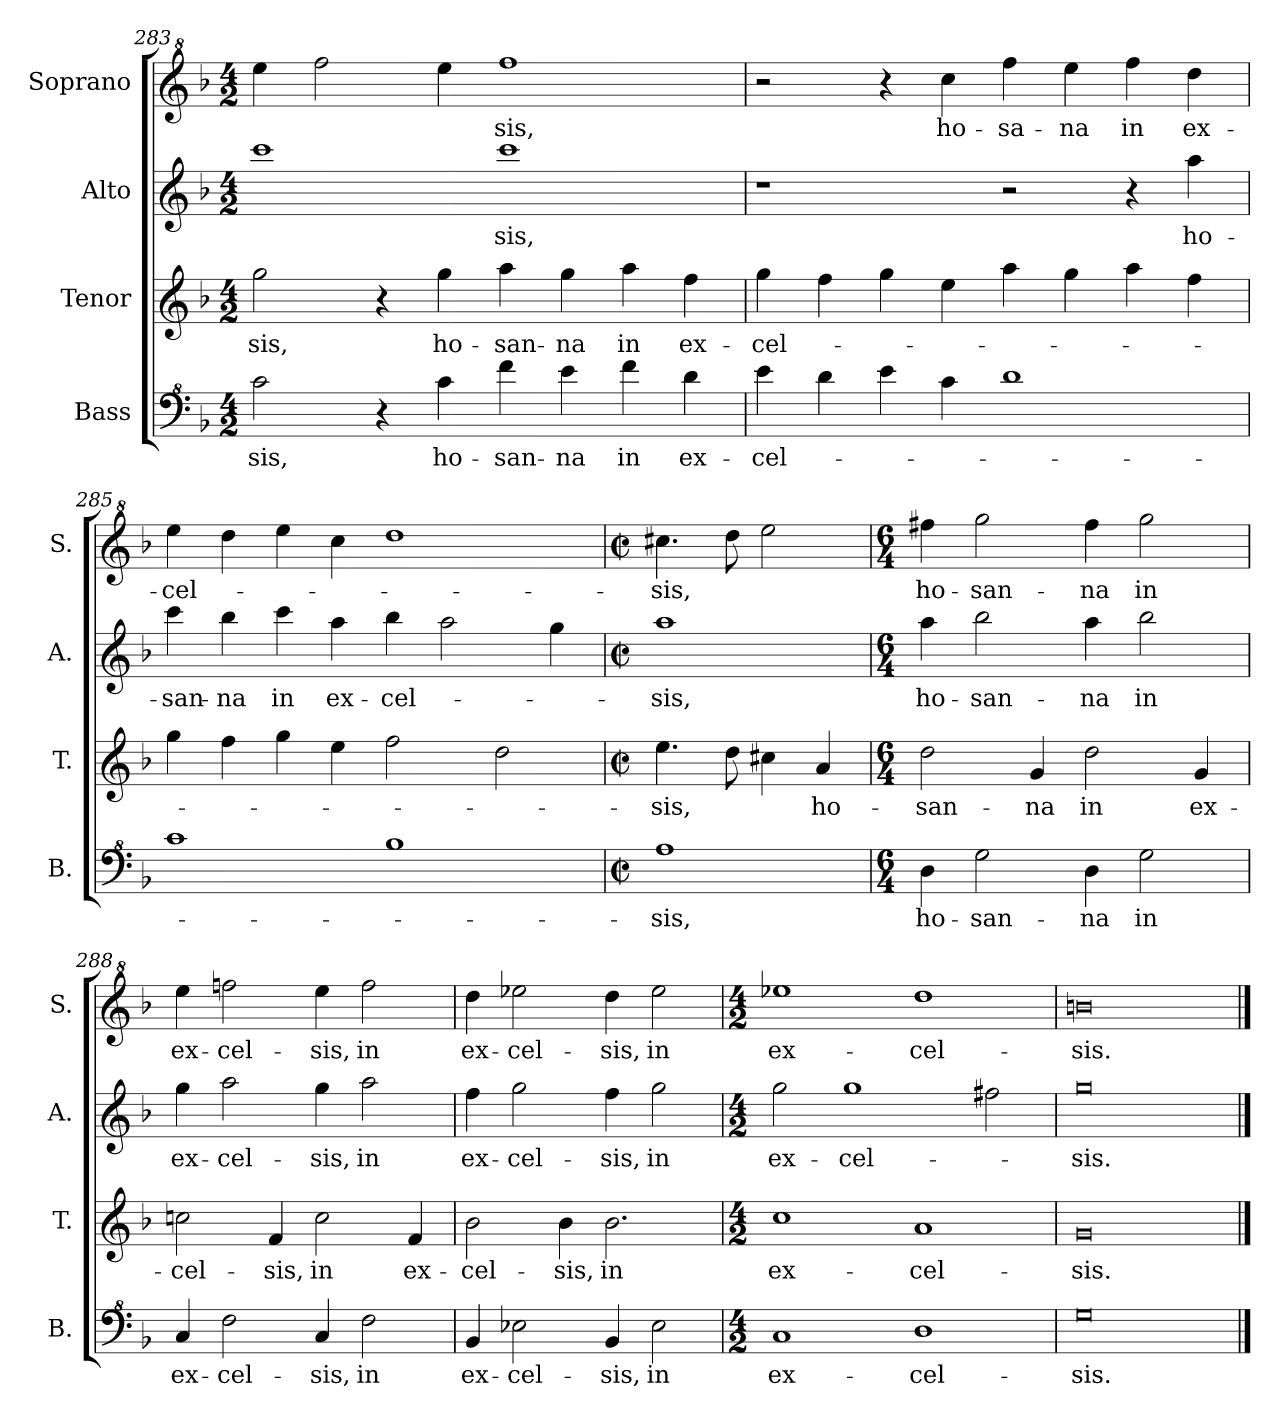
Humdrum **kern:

**kern	**text	**kern	**text	**kern	**text	**kern	**text
*part4	*part4	*part3	*part3	*part2	*part2	*part1	*part1
*staff4	*staff4	*staff3	*staff3	*staff2	*staff2	*staff1	*staff1
*I"Bass	*	*I"Tenor	*	*I"Alto	*	*I"Soprano	*
*I'B.	*	*I'T.	*	*I'A.	*	*I'S.	*
*clefF^4	*	*clefG2	*	*clefG2	*	*clefG^2	*
*k[b-]	*	*k[b-]	*	*k[b-]	*	*k[b-]	*
*M4/2	*	*M4/2	*	*M4/2	*	*M4/2	*
=283	=283	=283	=283	=283	=283	=283	=283
!	!LO:LY:b	!	!LO:LY:b	!	!	!	!
2cc\	-sis,	2gg\	-sis,	1ccc	.	4eee\	.
.	.	.	.	.	.	2fff\	.
4r	.	4r	.	.	.	.	.
!	!LO:LY:b	!	!LO:LY:b	!	!	!	!
4cc\	ho-	4gg\	ho-	.	.	4eee\	.
!	!LO:LY:b	!	!LO:LY:b	!	!LO:LY:b	!	!LO:LY:b
4ff\	-san-	4aa\	-san-	1ccc	-sis,	1fff	-sis,
!	!LO:LY:b	!	!LO:LY:b	!	!	!	!
4ee\	-na	4gg\	-na	.	.	.	.
!	!LO:LY:b	!	!LO:LY:b	!	!	!	!
4ff\	in	4aa\	in	.	.	.	.
!	!LO:LY:b	!	!LO:LY:b	!	!	!	!
4dd\	ex-	4ff\	ex-	.	.	.	.
=284	=284	=284	=284	=284	=284	=284	=284
!	!LO:LY:b	!	!LO:LY:b	!	!	!	!
4ee\	-cel-	4gg\	-cel-	1r	.	2r	.
4dd\	.	4ff\	.	.	.	.	.
4ee\	.	4gg\	.	.	.	4r	.
!	!	!	!	!	!	!	!LO:LY:b
4cc\	.	4ee\	.	.	.	4ccc\	ho-
!	!	!	!	!	!	!	!LO:LY:b
1dd	.	4aa\	.	2r	.	4fff\	-sa-
!	!	!	!	!	!	!	!LO:LY:b
.	.	4gg\	.	.	.	4eee\	-na
!	!	!	!	!	!	!	!LO:LY:b
.	.	4aa\	.	4r	.	4fff\	in
!	!	!	!	!	!LO:LY:b	!	!LO:LY:b
.	.	4ff\	.	4aa\	ho-	4ddd\	ex-
!!LO:LB:g=z
=285	=285	=285	=285	=285	=285	=285	=285
!	!	!	!	!	!LO:LY:b	!	!LO:LY:b
1cc	.	4gg\	.	4ccc\	-san-	4eee\	-cel-
!	!	!	!	!	!LO:LY:b	!	!
.	.	4ff\	.	4bb-\	-na	4ddd\	.
!	!	!	!	!	!LO:LY:b	!	!
.	.	4gg\	.	4ccc\	in	4eee\	.
!	!	!	!	!	!LO:LY:b	!	!
.	.	4ee\	.	4aa\	ex-	4ccc\	.
!	!	!	!	!	!LO:LY:b	!	!
1b-	.	2ff\	.	4bb-\	-cel-	1ddd	.
.	.	.	.	2aa\	.	.	.
.	.	2dd\	.	.	.	.	.
.	.	.	.	4gg\	.	.	.
=286	=286	=286	=286	=286	=286	=286	=286
*M2/2	*	*M2/2	*	*M2/2	*	*M2/2	*
*met(c|)	*	*met(c|)	*	*met(c|)	*	*met(c|)	*
!	!LO:LY:b	!	!LO:LY:b	!	!LO:LY:b	!	!LO:LY:b
1a	-sis,	4.ee\	-sis,	1aa	-sis,	4.ccc#X\	-sis,
.	.	8dd\	.	.	.	8ddd\	.
.	.	4cc#X\	.	.	.	2eee\	.
!	!	!	!LO:LY:b	!	!	!	!
.	.	4a/	ho-	.	.	.	.
=287	=287	=287	=287	=287	=287	=287	=287
*M6/4	*	*M6/4	*	*M6/4	*	*M6/4	*
!	!LO:LY:b	!	!LO:LY:b	!	!LO:LY:b	!	!LO:LY:b
4d\	ho-	2dd\	-san-	4aa\	ho-	4fff#X\	ho-
!	!LO:LY:b	!	!	!	!LO:LY:b	!	!LO:LY:b
2g\	-san-	.	.	2bb-\	-san-	2ggg\	-san-
!	!	!	!LO:LY:b	!	!	!	!
.	.	4g/	-na	.	.	.	.
!	!LO:LY:b	!	!LO:LY:b	!	!LO:LY:b	!	!LO:LY:b
4d\	-na	2dd\	in	4aa\	-na	4fff#\	-na
!	!LO:LY:b	!	!	!	!LO:LY:b	!	!LO:LY:b
2g\	in	.	.	2bb-\	in	2ggg\	in
!	!	!	!LO:LY:b	!	!	!	!
.	.	4g/	ex-	.	.	.	.
=288	=288	=288	=288	=288	=288	=288	=288
!	!LO:LY:b	!	!LO:LY:b	!	!LO:LY:b	!	!LO:LY:b
4c/	ex-	2ccni\	-cel-	4gg\	ex-	4eee\	ex-
!	!LO:LY:b	!	!	!	!LO:LY:b	!	!LO:LY:b
2f\	-cel-	.	.	2aa\	-cel-	2fffni\	-cel-
!	!	!	!LO:LY:b	!	!	!	!
.	.	4f/	-sis,	.	.	.	.
!	!LO:LY:b	!	!LO:LY:b	!	!LO:LY:b	!	!LO:LY:b
4c/	-sis,	2cc\	in	4gg\	-sis,	4eee\	-sis,
!	!LO:LY:b	!	!	!	!LO:LY:b	!	!LO:LY:b
2f\	in	.	.	2aa\	in	2fff\	in
!	!	!	!LO:LY:b	!	!	!	!
.	.	4f/	ex-	.	.	.	.
=289	=289	=289	=289	=289	=289	=289	=289
!	!LO:LY:b	!	!LO:LY:b	!	!LO:LY:b	!	!LO:LY:b
4B-/	ex-	2b-\	-cel-	4ff\	ex-	4ddd\	ex-
!	!LO:LY:b	!	!	!	!LO:LY:b	!	!LO:LY:b
2e-X\	-cel-	.	.	2gg\	-cel-	2eee-X\	-cel-
!	!	!	!LO:LY:b	!	!	!	!
.	.	4b-\	-sis,	.	.	.	.
!	!LO:LY:b	!	!LO:LY:b	!	!LO:LY:b	!	!LO:LY:b
4B-/	-sis,	2.b-\	in	4ff\	-sis,	4ddd\	-sis,
!	!LO:LY:b	!	!	!	!LO:LY:b	!	!LO:LY:b
2e-\	in	.	.	2gg\	in	2eee-\	in
=290	=290	=290	=290	=290	=290	=290	=290
*M4/2	*	*M4/2	*	*M4/2	*	*M4/2	*
!	!LO:LY:b	!	!LO:LY:b	!	!LO:LY:b	!	!LO:LY:b
1c	ex-	1cc	ex-	2gg\	ex-	1eee-X	ex-
!	!	!	!	!	!LO:LY:b	!	!
.	.	.	.	1gg	-cel-	.	.
!	!LO:LY:b	!	!LO:LY:b	!	!	!	!LO:LY:b
1d	-cel-	1a	-cel-	.	.	1ddd	-cel-
.	.	.	.	2ff#X\	.	.	.
=291	=291	=291	=291	=291	=291	=291	=291
!	!LO:LY:b	!	!LO:LY:b	!	!LO:LY:b	!	!LO:LY:b
0g	sis.-	0g	-sis.	0gg	-sis.	0bbn	-sis.
==	==	==	==	==	==	==	==
*-	*-	*-	*-	*-	*-	*-	*-
